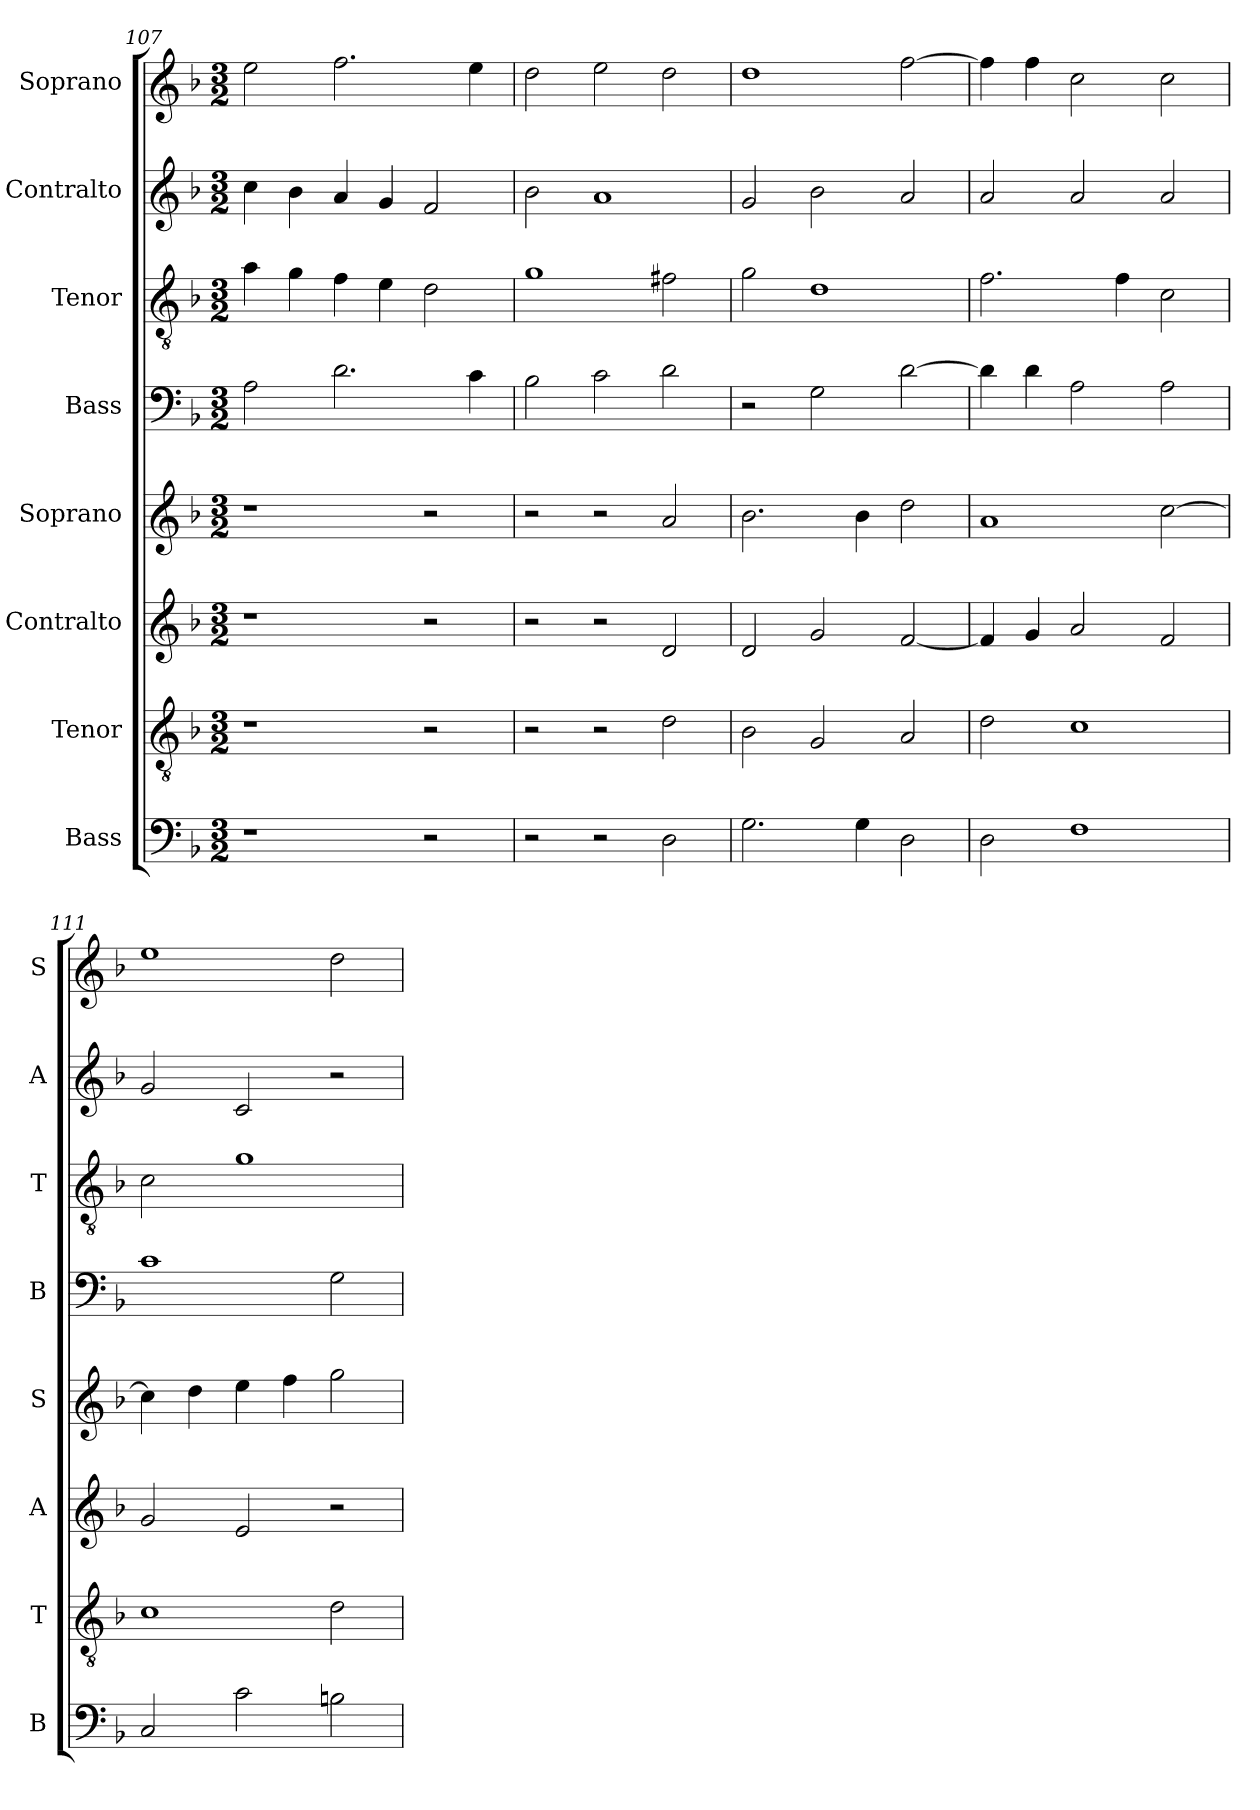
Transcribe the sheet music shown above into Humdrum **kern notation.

**kern	**kern	**kern	**kern	**kern	**kern	**kern	**kern
*part8	*part7	*part6	*part5	*part4	*part3	*part2	*part1
*staff8	*staff7	*staff6	*staff5	*staff4	*staff3	*staff2	*staff1
*I"Bass	*I"Tenor	*I"Contralto	*I"Soprano	*I"Bass	*I"Tenor	*I"Contralto	*I"Soprano
*I'B	*I'T	*I'A	*I'S	*I'B	*I'T	*I'A	*I'S
*clefF4	*clefGv2	*clefG2	*clefG2	*clefF4	*clefGv2	*clefG2	*clefG2
*k[b-]	*k[b-]	*k[b-]	*k[b-]	*k[b-]	*k[b-]	*k[b-]	*k[b-]
*G:dor	*G:dor	*G:dor	*G:dor	*G:dor	*G:dor	*G:dor	*G:dor
*M3/2	*M3/2	*M3/2	*M3/2	*M3/2	*M3/2	*M3/2	*M3/2
=107	=107	=107	=107	=107	=107	=107	=107
1r	1r	1r	1r	2A	4a	4cc	2ee
.	.	.	.	.	4g	4b-	.
.	.	.	.	2.d	4f	4a	2.ff
.	.	.	.	.	4e	4g	.
2r	2r	2r	2r	.	2d	2f	.
.	.	.	.	4c	.	.	4ee
=108	=108	=108	=108	=108	=108	=108	=108
2r	2r	2r	2r	2B-	1g	2b-	2dd
2r	2r	2r	2r	2c	.	1a	2ee
2D	2d	2d	2a	2d	2f#X	.	2dd
=109	=109	=109	=109	=109	=109	=109	=109
2.G	2B-	2d	2.b-	2r	2g	2g	1dd
.	2G	2g	.	2G	1d	2b-	.
4G	.	.	4b-	.	.	.	.
2D	2A	[2f	2dd	[2d	.	2a	[2ff
=110	=110	=110	=110	=110	=110	=110	=110
2D	2d	4f]	1a	4d]	2.f	2a	4ff]
.	.	4g	.	4d	.	.	4ff
1F	1c	2a	.	2A	.	2a	2cc
.	.	.	.	.	4f	.	.
.	.	2f	[2cc	2A	2c	2a	2cc
=111	=111	=111	=111	=111	=111	=111	=111
2C	1c	2g	4cc]	1c	2c	2g	1ee
.	.	.	4dd	.	.	.	.
2c	.	2e	4ee	.	1g	2c	.
.	.	.	4ff	.	.	.	.
2Bn	2d	2r	2gg	2G	.	2r	2dd
=	=	=	=	=	=	=	=
*-	*-	*-	*-	*-	*-	*-	*-
